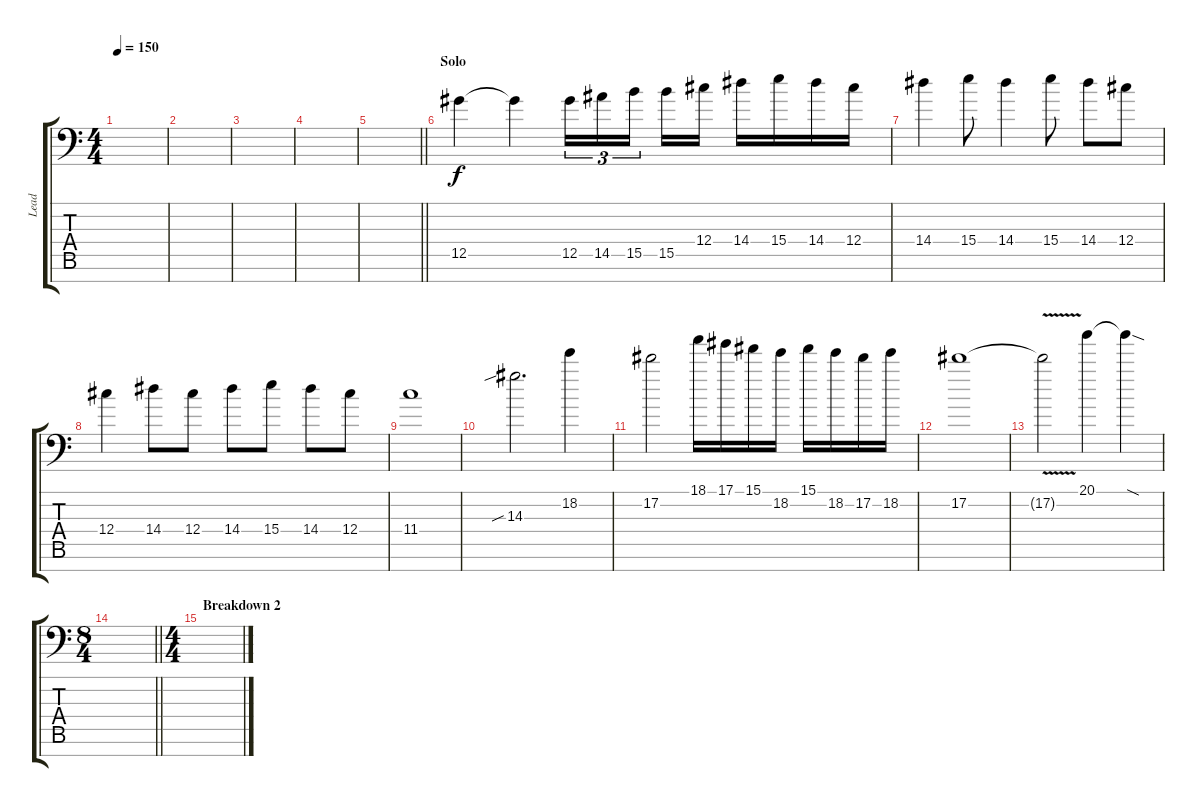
\track ("Lead" "Lead") {instrument overdrivenguitar}
\staff {score tabs}
\tuning (Eb4 Bb3 Gb3 Db3 Ab2 Eb2 Ab1) {hide}
\ts (4 4)
\tempo 150
\clef f4
\ks c
|
|
|
|
\barLineRight lightlight
|
\section ("" "Solo")
12.5.4 12.5{t}.4 12.5.16{tu (3 2)} 14.5.16{tu (3 2)} 15.5.16{tu (3 2) beam splitsecondary} 15.5.16 12.4.16 14.4.16 15.4.16 14.4.16 12.4.16 |
14.4.4 15.4.8 14.4.4 15.4.8 14.4.8 12.4.8 |
12.4.4 14.4.8 12.4.8 14.4.8 15.4.8 14.4.8 12.4.8 |
11.4.1 |
14.3{sib}.2{d} 18.2.4 |
17.2.2 18.1.16 17.1.16 15.1.16 18.2.16 15.1.16 18.2.16 17.2.16 18.2.16 |
17.2.1 |
17.2{v t}.2 20.1.4 20.1{sod t}.4 |
\ts (8 4)
\barLineRight lightlight
|
\ts (4 4)
\section ("" "Breakdown 2")
